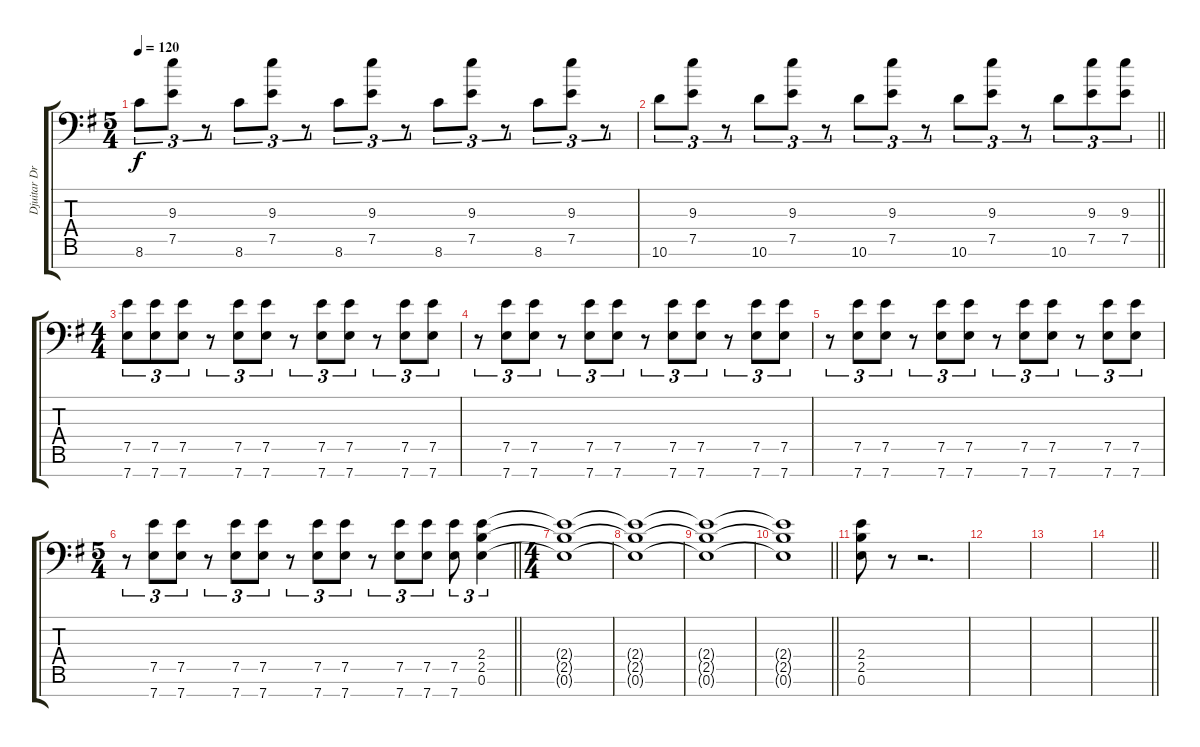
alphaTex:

\track ("Djuitar Dropped A" "Djuitar Dr") {instrument distortionguitar}
\staff {score tabs}
\tuning (E4 B3 G3 D3 A2 E2 A1) {hide}
\ts (5 4)
\tempo 120
\clef f4
\ks eminor
8.6.8{tu (3 2) dy f} (9.3 7.5).8{tu (3 2)} r.8{tu (3 2)} 8.6.8{tu (3 2)} (9.3 7.5).8{tu (3 2)} r.8{tu (3 2)} 8.6.8{tu (3 2)} (9.3 7.5).8{tu (3 2)} r.8{tu (3 2)} 8.6.8{tu (3 2)} (9.3 7.5).8{tu (3 2)} r.8{tu (3 2)} 8.6.8{tu (3 2)} (9.3 7.5).8{tu (3 2)} r.8{tu (3 2)} |
\barLineRight lightlight
10.6.8{tu (3 2)} (9.3 7.5).8{tu (3 2)} r.8{tu (3 2)} 10.6.8{tu (3 2)} (9.3 7.5).8{tu (3 2)} r.8{tu (3 2)} 10.6.8{tu (3 2)} (9.3 7.5).8{tu (3 2)} r.8{tu (3 2)} 10.6.8{tu (3 2)} (9.3 7.5).8{tu (3 2)} r.8{tu (3 2)} 10.6.8{tu (3 2)} (9.3 7.5).8{tu (3 2)} (9.3 7.5).8{tu (3 2)} |
\ts (4 4)
(7.5 7.7).8{tu (3 2) balance 8} (7.5 7.7).8{tu (3 2)} (7.5 7.7).8{tu (3 2)} r.8{tu (3 2)} (7.5 7.7).8{tu (3 2)} (7.5 7.7).8{tu (3 2)} r.8{tu (3 2)} (7.5 7.7).8{tu (3 2)} (7.5 7.7).8{tu (3 2)} r.8{tu (3 2)} (7.5 7.7).8{tu (3 2)} (7.5 7.7).8{tu (3 2)} |
r.8{tu (3 2)} (7.5 7.7).8{tu (3 2)} (7.5 7.7).8{tu (3 2)} r.8{tu (3 2)} (7.5 7.7).8{tu (3 2)} (7.5 7.7).8{tu (3 2)} r.8{tu (3 2)} (7.5 7.7).8{tu (3 2)} (7.5 7.7).8{tu (3 2)} r.8{tu (3 2)} (7.5 7.7).8{tu (3 2)} (7.5 7.7).8{tu (3 2)} |
r.8{tu (3 2)} (7.5 7.7).8{tu (3 2)} (7.5 7.7).8{tu (3 2)} r.8{tu (3 2)} (7.5 7.7).8{tu (3 2)} (7.5 7.7).8{tu (3 2)} r.8{tu (3 2)} (7.5 7.7).8{tu (3 2)} (7.5 7.7).8{tu (3 2)} r.8{tu (3 2)} (7.5 7.7).8{tu (3 2)} (7.5 7.7).8{tu (3 2)} |
\ts (5 4)
\barLineRight lightlight
r.8{tu (3 2)} (7.5 7.7).8{tu (3 2)} (7.5 7.7).8{tu (3 2)} r.8{tu (3 2)} (7.5 7.7).8{tu (3 2)} (7.5 7.7).8{tu (3 2)} r.8{tu (3 2)} (7.5 7.7).8{tu (3 2)} (7.5 7.7).8{tu (3 2)} r.8{tu (3 2)} (7.5 7.7).8{tu (3 2)} (7.5 7.7).8{tu (3 2)} (7.5 7.7).8{tu (3 2)} (2.4 2.5 0.6).4{tu (3 2)} |
\ts (4 4)
(2.4{t} 2.5{t} 0.6{t}).1 |
(2.4{t} 2.5{t} 0.6{t}).1 |
(2.4{t} 2.5{t} 0.6{t}).1 |
\barLineRight lightlight
(2.4{t} 2.5{t} 0.6{t}).1 |
\section ("" "")
(2.4 2.5 0.6).8 r.8 r.2{d} |
|
|
\barLineRight lightlight
